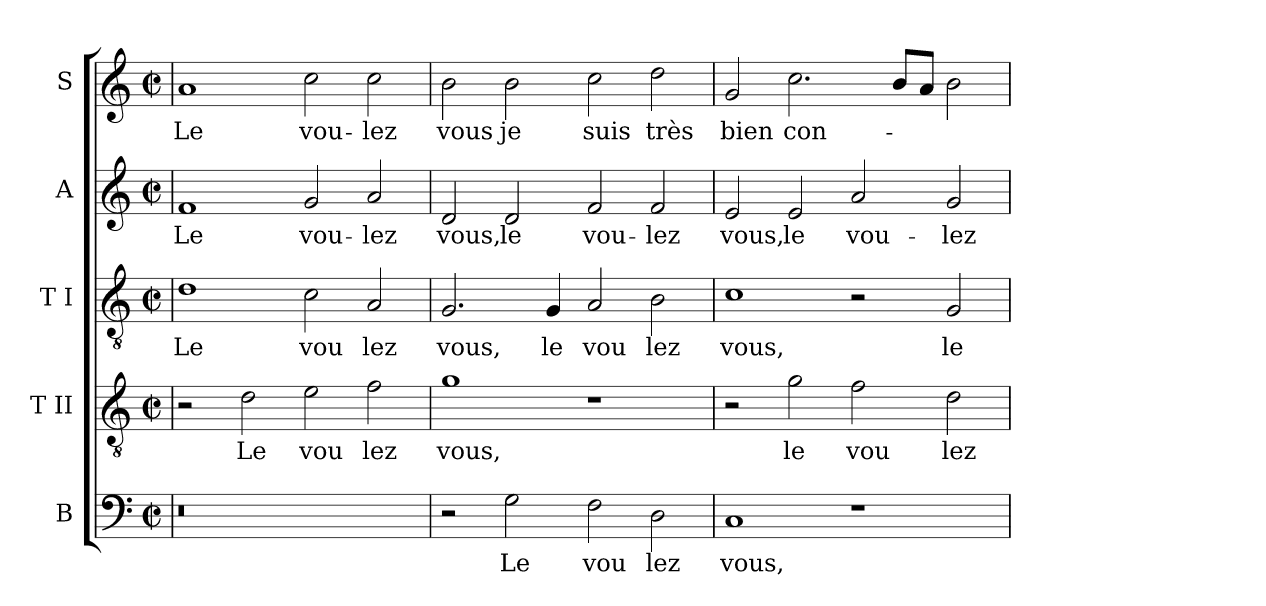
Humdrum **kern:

**kern	**text	**kern	**text	**kern	**text	**kern	**text	**kern	**text
*part5	*part5	*part4	*part4	*part3	*part3	*part2	*part2	*part1	*part1
*staff5	*staff5	*staff4	*staff4	*staff3	*staff3	*staff2	*staff2	*staff1	*staff1
*I"B	*	*I"T II	*	*I"T I	*	*I"A	*	*I"S	*
!!LO:PB:g=z
*stria5	*	*stria5	*	*stria5	*	*stria5	*	*stria5	*
*clefF4	*	*clefGv2	*	*clefGv2	*	*clefG2	*	*clefG2	*
*M2/2	*	*M2/2	*	*M2/2	*	*M2/2	*	*M2/2	*
*met(c|)	*	*met(c|)	*	*met(c|)	*	*met(c|)	*	*met(c|)	*
=1	=1!	=1	=1!	=1	=1!	=1	=1!	=1!	=1!
!	!	!	!	!	!LO:LY:b:cj	!	!LO:LY:b:cj	!	!LO:LY:b:cj
0r	.	2r	.	1d	Le	1f	Le	1a	Le
!	!	!	!LO:LY:b:cj	!	!	!	!	!	!
.	.	2d\	Le	.	.	.	.	.	.
!	!	!	!LO:LY:b:cj	!	!LO:LY:b:cj	!	!LO:LY:b:cj	!	!LO:LY:b:cj
.	.	2e\	vou	2c\	vou	2g/	vou-	2cc\	vou-
!	!	!	!LO:LY:b:cj	!	!LO:LY:b:cj	!	!LO:LY:b:cj	!	!LO:LY:b:cj
.	.	2f\	lez	2A/	lez	2a/	-lez	2cc\	-lez
=2	=2	=2	=2	=2	=2	=2	=2	=2	=2
!	!	!	!LO:LY:b:cj	!	!LO:LY:b:cj	!	!LO:LY:b:cj	!	!LO:LY:b:cj
2r	.	1g	vous,	2.G/	vous,	2d/	vous,	2b\	vous
!	!LO:LY:b:cj	!	!	!	!	!	!LO:LY:b:cj	!	!LO:LY:b:cj
2G\	Le	.	.	.	.	2d/	le	2b\	je
!	!	!	!	!	!LO:LY:b:cj	!	!	!	!
.	.	.	.	4G/	le	.	.	.	.
!	!LO:LY:b:cj	!	!	!	!LO:LY:b:cj	!	!LO:LY:b:cj	!	!LO:LY:b:cj
2F\	vou	1r	.	2A/	vou	2f/	vou-	2cc\	suis
!	!LO:LY:b:cj	!	!	!	!LO:LY:b:cj	!	!LO:LY:b:cj	!	!LO:LY:b:cj
2D\	lez	.	.	2B\	lez	2f/	-lez	2dd\	très
=3	=3	=3	=3	=3	=3	=3	=3	=3	=3
!	!LO:LY:b:cj	!	!	!	!LO:LY:b:cj	!	!LO:LY:b:cj	!	!LO:LY:b:cj
1C	vous,	2r	.	1c	vous,	2e/	vous,	2g/	bien
!	!	!	!LO:LY:b:cj	!	!	!	!LO:LY:b:cj	!	!LO:LY:b
.	.	2g\	le	.	.	2e/	le	2.cc\	con-
!	!	!	!LO:LY:b:cj	!	!	!	!LO:LY:b:cj	!	!
1r	.	2f\	vou	2r	.	2a/	vou-	.	.
.	.	.	.	.	.	.	.	8b/L	.
.	.	.	.	.	.	.	.	8a/J	.
!	!	!	!LO:LY:b:cj	!	!LO:LY:b:cj	!	!LO:LY:b:cj	!	!
.	.	2d\	lez	2G/	le	2g/	-lez	2b\	.
=	=	=	=	=	=	=	=	=	=
*-	*-	*-	*-	*-	*-	*-	*-	*-	*-
